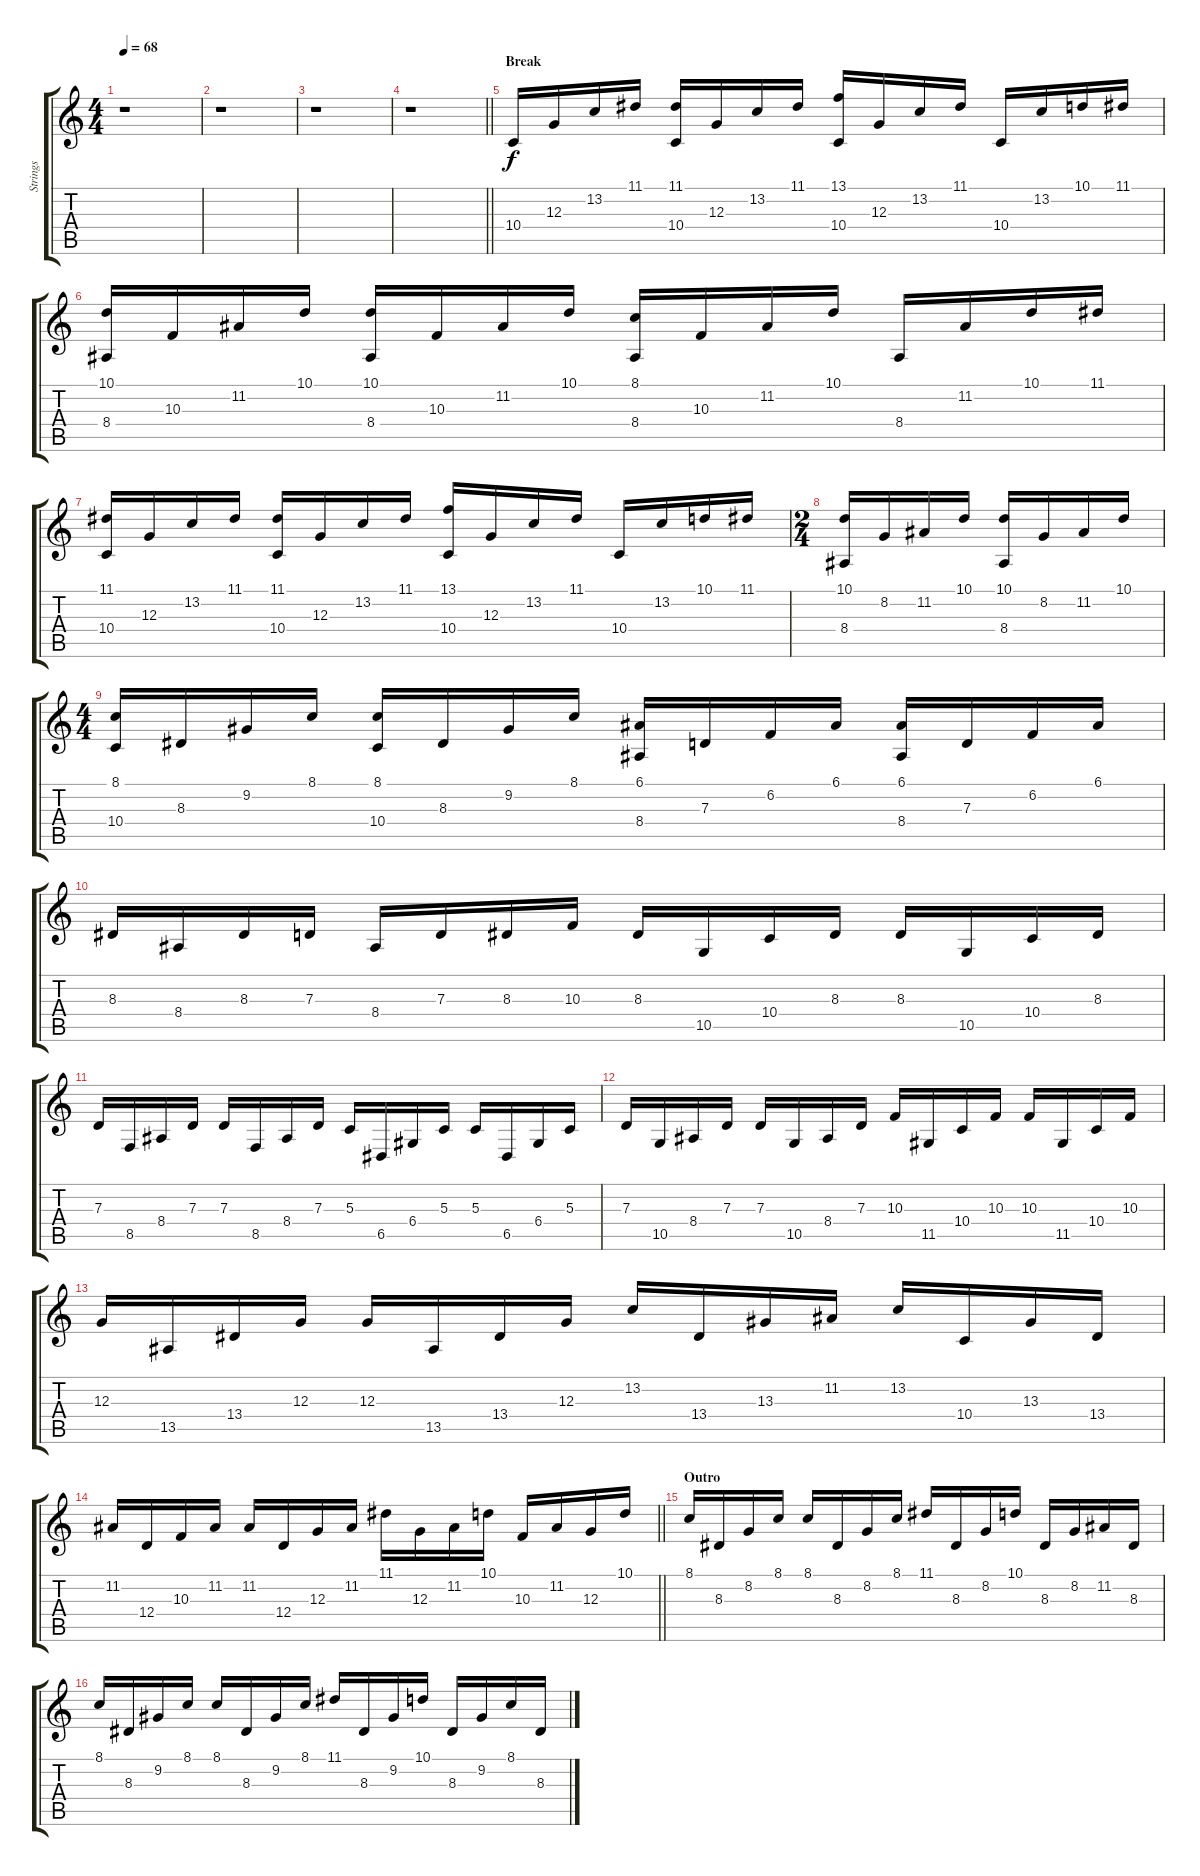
\track ("Strings" "Strings") {instrument tremolostrings}
\staff {score tabs}
\tuning (E4 B3 G3 D3 A2 E2) {hide}
\ts (4 4)
\tempo 68
\clef g2
\ks c
r.1{dy f} |
r.1 |
r.1 |
\barLineRight lightlight
r.1 |
\section ("" "Break")
10.4.16 12.3.16 13.2.16 11.1.16 (11.1 10.4).16 12.3.16 13.2.16 11.1.16 (13.1 10.4).16 12.3.16 13.2.16 11.1.16 10.4.16 13.2.16 10.1.16 11.1.16 |
(10.1 8.4).16 10.3.16 11.2.16 10.1.16 (10.1 8.4).16 10.3.16 11.2.16 10.1.16 (8.1 8.4).16 10.3.16 11.2.16 10.1.16 8.4.16 11.2.16 10.1.16 11.1.16 |
(11.1 10.4).16 12.3.16 13.2.16 11.1.16 (11.1 10.4).16 12.3.16 13.2.16 11.1.16 (13.1 10.4).16 12.3.16 13.2.16 11.1.16 10.4.16 13.2.16 10.1.16 11.1.16 |
\ts (2 4)
(10.1 8.4).16 8.2.16 11.2.16 10.1.16 (10.1 8.4).16 8.2.16 11.2.16 10.1.16 |
\ts (4 4)
(8.1 10.4).16 8.3.16 9.2.16 8.1.16 (8.1 10.4).16 8.3.16 9.2.16 8.1.16 (6.1 8.4).16 7.3.16 6.2.16 6.1.16 (6.1 8.4).16 7.3.16 6.2.16 6.1.16 |
8.3.16 8.4.16 8.3.16 7.3.16 8.4.16 7.3.16 8.3.16 10.3.16 8.3.16 10.5.16 10.4.16 8.3.16 8.3.16 10.5.16 10.4.16 8.3.16 |
7.3.16 8.5.16 8.4.16 7.3.16 7.3.16 8.5.16 8.4.16 7.3.16 5.3.16 6.5.16 6.4.16 5.3.16 5.3.16 6.5.16 6.4.16 5.3.16 |
7.3.16 10.5.16 8.4.16 7.3.16 7.3.16 10.5.16 8.4.16 7.3.16 10.3.16 11.5.16 10.4.16 10.3.16 10.3.16 11.5.16 10.4.16 10.3.16 |
12.3.16 13.5.16 13.4.16 12.3.16 12.3.16 13.5.16 13.4.16 12.3.16 13.2.16 13.4.16 13.3.16 11.2.16 13.2.16 10.4.16 13.3.16 13.4.16 |
\barLineRight lightlight
11.2.16 12.4.16 10.3.16 11.2.16 11.2.16 12.4.16 12.3.16 11.2.16 11.1.16 12.3.16 11.2.16 10.1.16 10.3.16 11.2.16 12.3.16 10.1.16 |
\section ("" "Outro")
8.1.16 8.3.16 8.2.16 8.1.16 8.1.16 8.3.16 8.2.16 8.1.16 11.1.16 8.3.16 8.2.16 10.1.16 8.3.16 8.2.16 11.2.16 8.3.16 |
8.1.16 8.3.16 9.2.16 8.1.16 8.1.16 8.3.16 9.2.16 8.1.16 11.1.16 8.3.16 9.2.16 10.1.16 8.3.16 9.2.16 8.1.16 8.3.16
